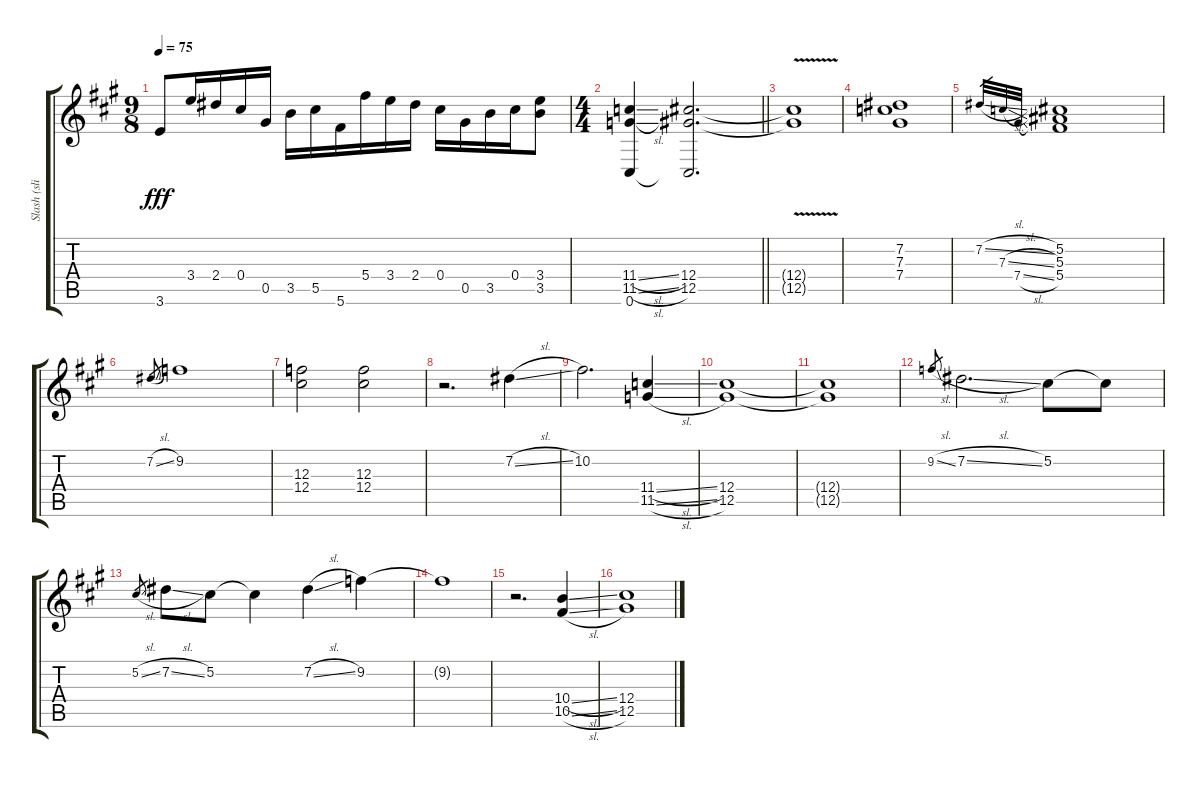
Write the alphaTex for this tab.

\track ("Slash (slide leads)" "Slash (sli") {instrument overdrivenguitar}
\staff {score tabs}
\tuning (Db4 Ab3 F3 Db3 Ab2 Db2) {hide}
\ts (9 8)
\tempo 75
\clef g2
\ks a
3.6.8{ot 8vb dy fff} 3.4.16{ot 8vb} 2.4.16{ot 8vb} 0.4.16{ot 8vb} 0.5.16{ot 8vb} 3.5.16{ot 8vb} 5.5.16{ot 8vb} 5.6.16{ot 8vb} 5.4.16{ot 8vb} 3.4.16{ot 8vb} 2.4.16{ot 8vb} 0.4.16{ot 8vb} 0.5.16{ot 8vb} 3.5.16{ot 8vb} 0.4.16{ot 8vb} (3.4 3.5).8{ot 8vb} |
\ts (4 4)
\barLineRight lightlight
(11.4{sl} 11.5{sl} 0.6).4 (12.4 12.5 0.6{t}).2{d} |
(12.4{v t} 12.5{v t}).1 |
(7.2 7.3 7.4).1 |
7.2{sl}.32{gr} 7.3{sl}.32{gr} 7.4{sl}.32{gr} (5.2 5.3 5.4).1 |
7.2{sl}.8{gr} 9.2.1 |
(12.3 12.4).2 (12.3 12.4).2 |
r.2{d} 7.2{sl}.4 |
10.2.2{d} (11.4{sl} 11.5{sl}).4 |
(12.4 12.5).1 |
(12.4{t} 12.5{t}).1 |
9.2{sl}.8{gr} 7.2{sl}.2{d} 5.2.8 5.2{t}.8 |
5.2{sl}.8{gr} 7.2{sl}.8 5.2.8 5.2{t}.4 7.2{sl}.4 9.2.4 |
9.2{t}.1 |
r.2{d} (10.4{sl} 10.5{sl}).4 |
(12.4 12.5).1
